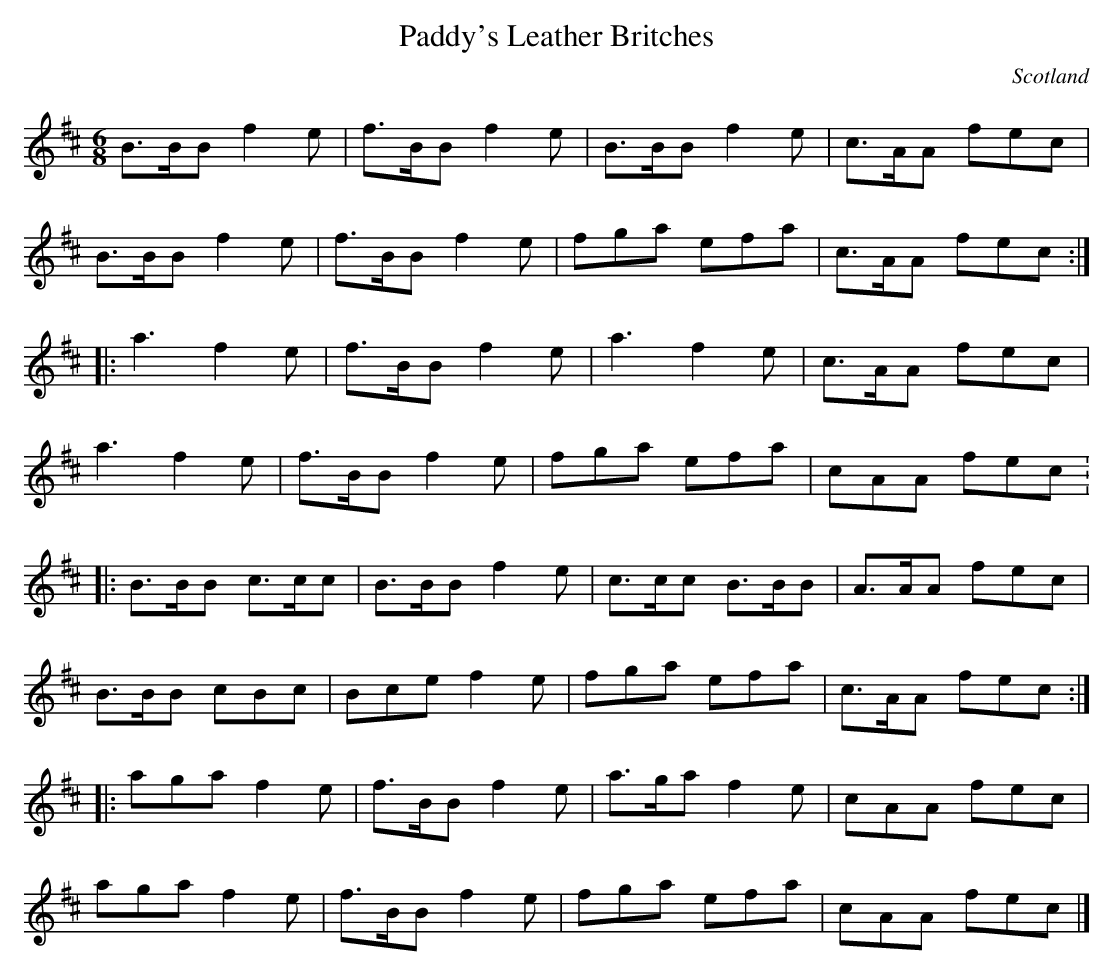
X:1
T:Paddy's Leather Britches
O:Scotland
M:6/8
K:Bm
B>BB f2e|f>BB f2e|B>BB f2e|c>AA fec|
B>BB f2e|f>BB f2e|fga efa|c>AA fec:|
|:a3 f2e|f>BB f2e|a3 f2e|c>AA fec|
a3 f2e|f>BB f2e|fga efa|cAA fec:
|:B>BB c>cc|B>BB f2e|c>cc B>BB|A>AA fec|
B>BB cBc|Bce f2e|fga efa|c>AA fec:|
|:aga f2e|f>BB f2e|a>ga f2e|cAA fec|
aga f2e|f>BB f2e|fga efa|cAA fec|]
